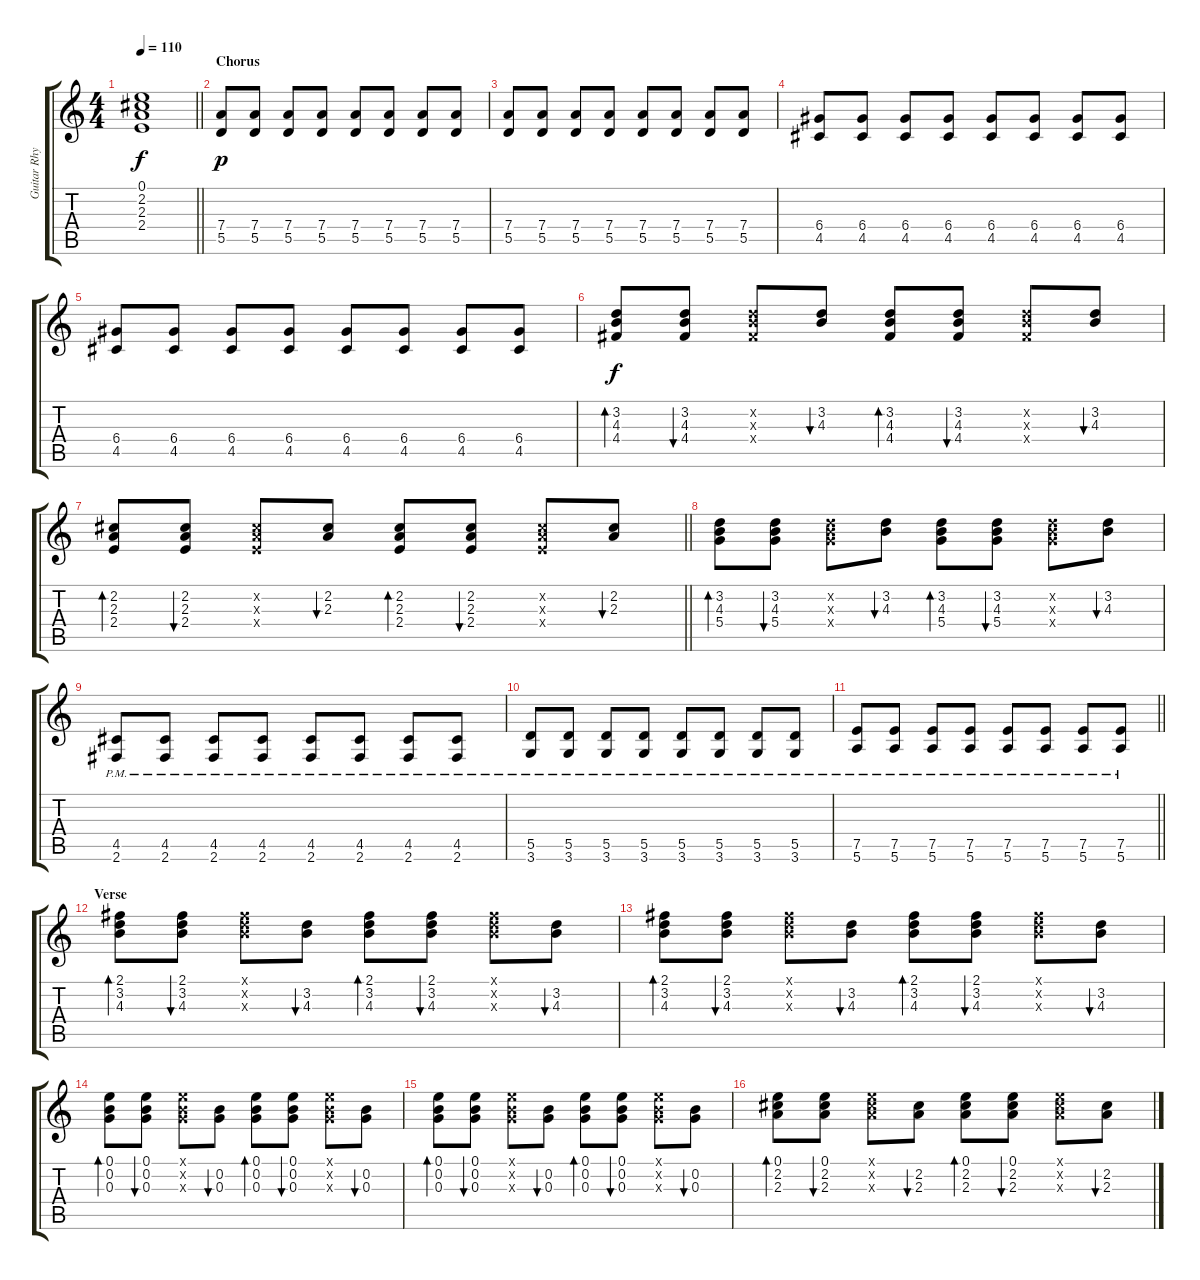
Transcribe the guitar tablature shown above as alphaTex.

\track ("Guitar Rhytem" "Guitar Rhy") {instrument acousticguitarsteel}
\staff {score tabs}
\tuning (E4 B3 G3 D3 A2 E2) {hide}
\ts (4 4)
\tempo 110
\clef g2
\barLineRight lightlight
\ks c
(0.1 2.2 2.3 2.4).1{dy f} |
\section ("" "Chorus")
(7.4 5.5).8{dy p} (7.4 5.5).8 (7.4 5.5).8 (7.4 5.5).8 (7.4 5.5).8 (7.4 5.5).8 (7.4 5.5).8 (7.4 5.5).8 |
(7.4 5.5).8 (7.4 5.5).8 (7.4 5.5).8 (7.4 5.5).8 (7.4 5.5).8 (7.4 5.5).8 (7.4 5.5).8 (7.4 5.5).8 |
(6.4 4.5).8 (6.4 4.5).8 (6.4 4.5).8 (6.4 4.5).8 (6.4 4.5).8 (6.4 4.5).8 (6.4 4.5).8 (6.4 4.5).8 |
(6.4 4.5).8 (6.4 4.5).8 (6.4 4.5).8 (6.4 4.5).8 (6.4 4.5).8 (6.4 4.5).8 (6.4 4.5).8 (6.4 4.5).8 |
(3.2 4.3 4.4).8{bd 60 dy f} (3.2 4.3 4.4).8{bu 60} (3.2{x} 4.3{x} 4.4{x}).8 (3.2 4.3).8{bu 60} (3.2 4.3 4.4).8{bd 60} (3.2 4.3 4.4).8{bu 60} (3.2{x} 4.3{x} 4.4{x}).8 (3.2 4.3).8{bu 60} |
\barLineRight lightlight
(2.2 2.3 2.4).8{bd 60} (2.2 2.3 2.4).8{bu 60} (2.2{x} 2.3{x} 2.4{x}).8 (2.2 2.3).8{bu 60} (2.2 2.3 2.4).8{bd 60} (2.2 2.3 2.4).8{bu 60} (2.2{x} 2.3{x} 2.4{x}).8 (2.2 2.3).8{bu 60} |
(3.2 4.3 5.4).8{bd 60} (3.2 4.3 5.4).8{bu 60} (3.2{x} 4.3{x} 5.4{x}).8 (3.2 4.3).8{bu 60} (3.2 4.3 5.4).8{bd 60} (3.2 4.3 5.4).8{bu 60} (3.2{x} 4.3{x} 5.4{x}).8 (3.2 4.3).8{bu 60} |
(4.5{pm} 2.6{pm}).8{instrument overdrivenguitar} (4.5{pm} 2.6{pm}).8 (4.5{pm} 2.6{pm}).8 (4.5{pm} 2.6{pm}).8 (4.5{pm} 2.6{pm}).8 (4.5{pm} 2.6{pm}).8 (4.5{pm} 2.6{pm}).8 (4.5{pm} 2.6{pm}).8 |
(5.5{pm} 3.6{pm}).8 (5.5{pm} 3.6{pm}).8 (5.5{pm} 3.6{pm}).8 (5.5{pm} 3.6{pm}).8 (5.5{pm} 3.6{pm}).8 (5.5{pm} 3.6{pm}).8 (5.5{pm} 3.6{pm}).8 (5.5{pm} 3.6{pm}).8 |
\barLineRight lightlight
(7.5{pm} 5.6{pm}).8 (7.5{pm} 5.6{pm}).8 (7.5{pm} 5.6{pm}).8 (7.5{pm} 5.6{pm}).8 (7.5{pm} 5.6{pm}).8 (7.5{pm} 5.6{pm}).8 (7.5{pm} 5.6{pm}).8 (7.5{pm} 5.6{pm}).8 |
\section ("" "Verse")
(2.1 3.2 4.3).8{bd 60 instrument acousticguitarsteel} (2.1 3.2 4.3).8{bu 60} (2.1{x} 3.2{x} 4.3{x}).8 (3.2 4.3).8{bu 60} (2.1 3.2 4.3).8{bd 60} (2.1 3.2 4.3).8{bu 60} (2.1{x} 3.2{x} 4.3{x}).8 (3.2 4.3).8{bu 60} |
(2.1 3.2 4.3).8{bd 60} (2.1 3.2 4.3).8{bu 60} (2.1{x} 3.2{x} 4.3{x}).8 (3.2 4.3).8{bu 60} (2.1 3.2 4.3).8{bd 60} (2.1 3.2 4.3).8{bu 60} (2.1{x} 3.2{x} 4.3{x}).8 (3.2 4.3).8{bu 60} |
(0.1 0.2 0.3).8{bd 60} (0.1 0.2 0.3).8{bu 60} (0.1{x} 0.2{x} 0.3{x}).8 (0.2 0.3).8{bu 60} (0.1 0.2 0.3).8{bd 60} (0.1 0.2 0.3).8{bu 60} (0.1{x} 0.2{x} 0.3{x}).8 (0.2 0.3).8{bu 60} |
(0.1 0.2 0.3).8{bd 60} (0.1 0.2 0.3).8{bu 60} (0.1{x} 0.2{x} 0.3{x}).8 (0.2 0.3).8{bu 60} (0.1 0.2 0.3).8{bd 60} (0.1 0.2 0.3).8{bu 60} (0.1{x} 0.2{x} 0.3{x}).8 (0.2 0.3).8{bu 60} |
(0.1 2.2 2.3).8{bd 60} (0.1 2.2 2.3).8{bu 60} (0.1{x} 2.2{x} 2.3{x}).8 (2.2 2.3).8{bu 60} (0.1 2.2 2.3).8{bd 60} (0.1 2.2 2.3).8{bu 60} (0.1{x} 2.2{x} 2.3{x}).8 (2.2 2.3).8{bu 60}
